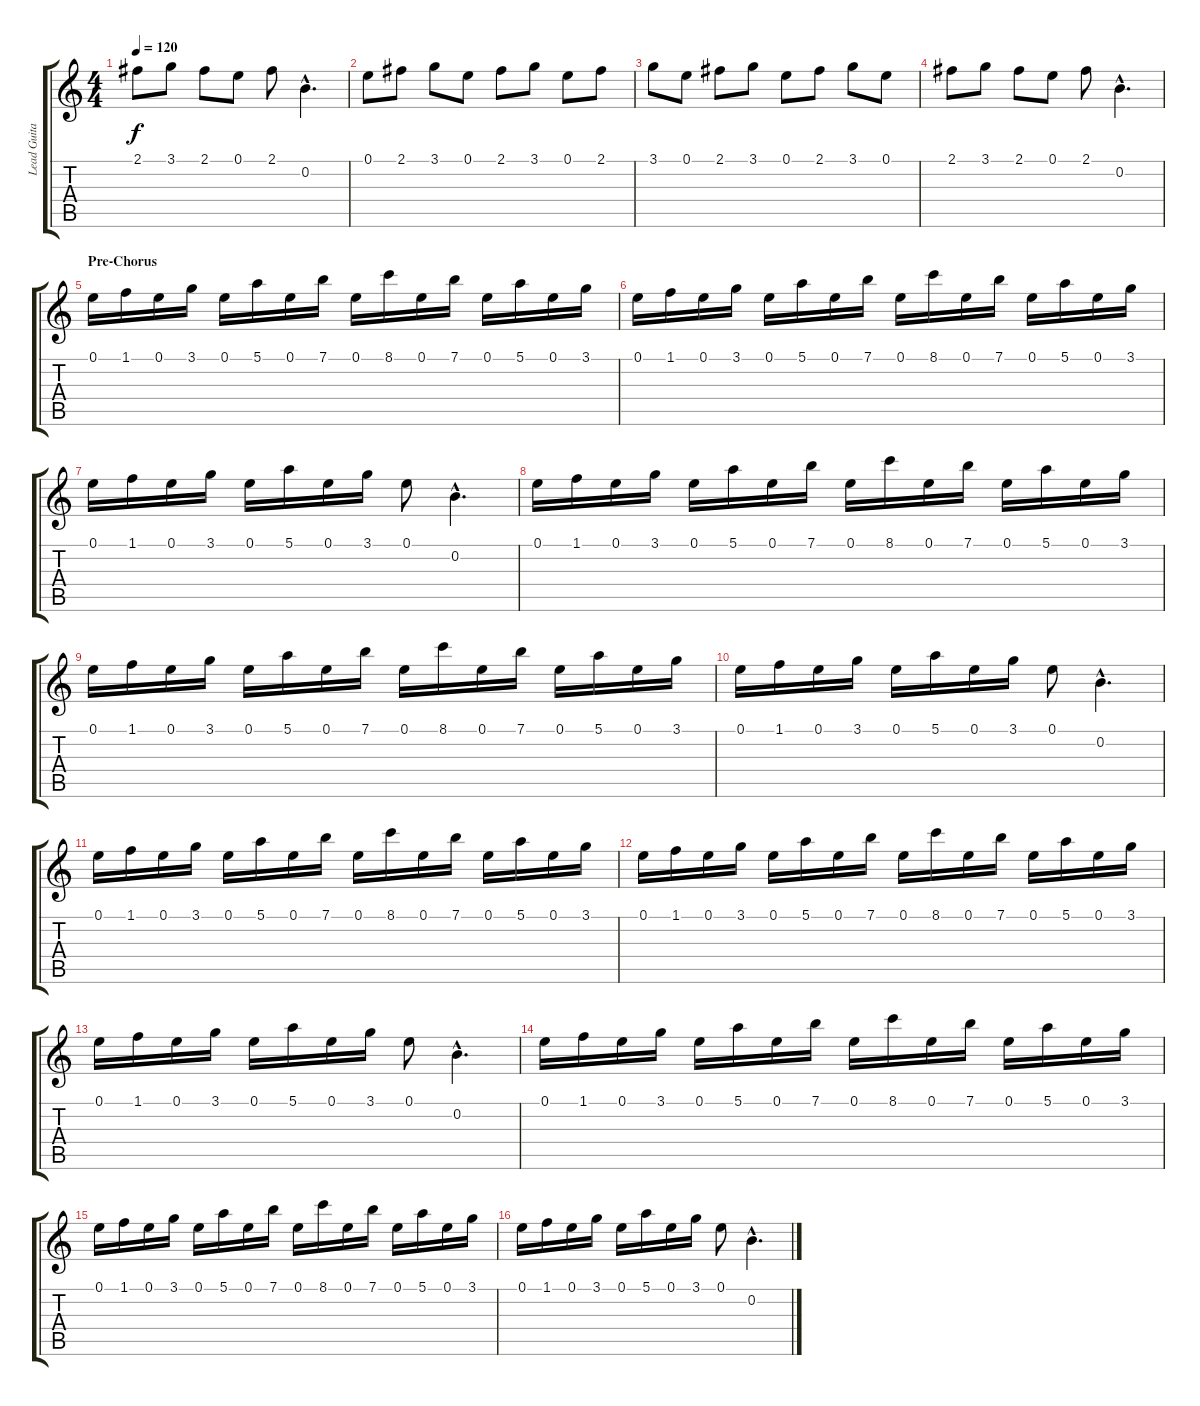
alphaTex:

\track ("Lead Guitar" "Lead Guita") {instrument distortionguitar}
\staff {score tabs}
\tuning (E4 B3 G3 D3 A2 E2) {hide}
\ts (4 4)
\tempo 120
\clef g2
\ks c
2.1.8{dy f} 3.1.8 2.1.8 0.1.8 2.1.8 0.2{hac}.4{d} |
0.1.8 2.1.8 3.1.8 0.1.8 2.1.8 3.1.8 0.1.8 2.1.8 |
3.1.8 0.1.8 2.1.8 3.1.8 0.1.8 2.1.8 3.1.8 0.1.8 |
2.1.8 3.1.8 2.1.8 0.1.8 2.1.8 0.2{hac}.4{d} |
\section ("" "Pre-Chorus ")
0.1.16 1.1.16 0.1.16 3.1.16 0.1.16 5.1.16 0.1.16 7.1.16 0.1.16 8.1.16 0.1.16 7.1.16 0.1.16 5.1.16 0.1.16 3.1.16 |
0.1.16 1.1.16 0.1.16 3.1.16 0.1.16 5.1.16 0.1.16 7.1.16 0.1.16 8.1.16 0.1.16 7.1.16 0.1.16 5.1.16 0.1.16 3.1.16 |
0.1.16 1.1.16 0.1.16 3.1.16 0.1.16 5.1.16 0.1.16 3.1.16 0.1.8 0.2{hac}.4{d} |
0.1.16 1.1.16 0.1.16 3.1.16 0.1.16 5.1.16 0.1.16 7.1.16 0.1.16 8.1.16 0.1.16 7.1.16 0.1.16 5.1.16 0.1.16 3.1.16 |
0.1.16 1.1.16 0.1.16 3.1.16 0.1.16 5.1.16 0.1.16 7.1.16 0.1.16 8.1.16 0.1.16 7.1.16 0.1.16 5.1.16 0.1.16 3.1.16 |
0.1.16 1.1.16 0.1.16 3.1.16 0.1.16 5.1.16 0.1.16 3.1.16 0.1.8 0.2{hac}.4{d} |
0.1.16 1.1.16 0.1.16 3.1.16 0.1.16 5.1.16 0.1.16 7.1.16 0.1.16 8.1.16 0.1.16 7.1.16 0.1.16 5.1.16 0.1.16 3.1.16 |
0.1.16 1.1.16 0.1.16 3.1.16 0.1.16 5.1.16 0.1.16 7.1.16 0.1.16 8.1.16 0.1.16 7.1.16 0.1.16 5.1.16 0.1.16 3.1.16 |
0.1.16 1.1.16 0.1.16 3.1.16 0.1.16 5.1.16 0.1.16 3.1.16 0.1.8 0.2{hac}.4{d} |
0.1.16 1.1.16 0.1.16 3.1.16 0.1.16 5.1.16 0.1.16 7.1.16 0.1.16 8.1.16 0.1.16 7.1.16 0.1.16 5.1.16 0.1.16 3.1.16 |
0.1.16 1.1.16 0.1.16 3.1.16 0.1.16 5.1.16 0.1.16 7.1.16 0.1.16 8.1.16 0.1.16 7.1.16 0.1.16 5.1.16 0.1.16 3.1.16 |
0.1.16 1.1.16 0.1.16 3.1.16 0.1.16 5.1.16 0.1.16 3.1.16 0.1.8 0.2{hac}.4{d}
